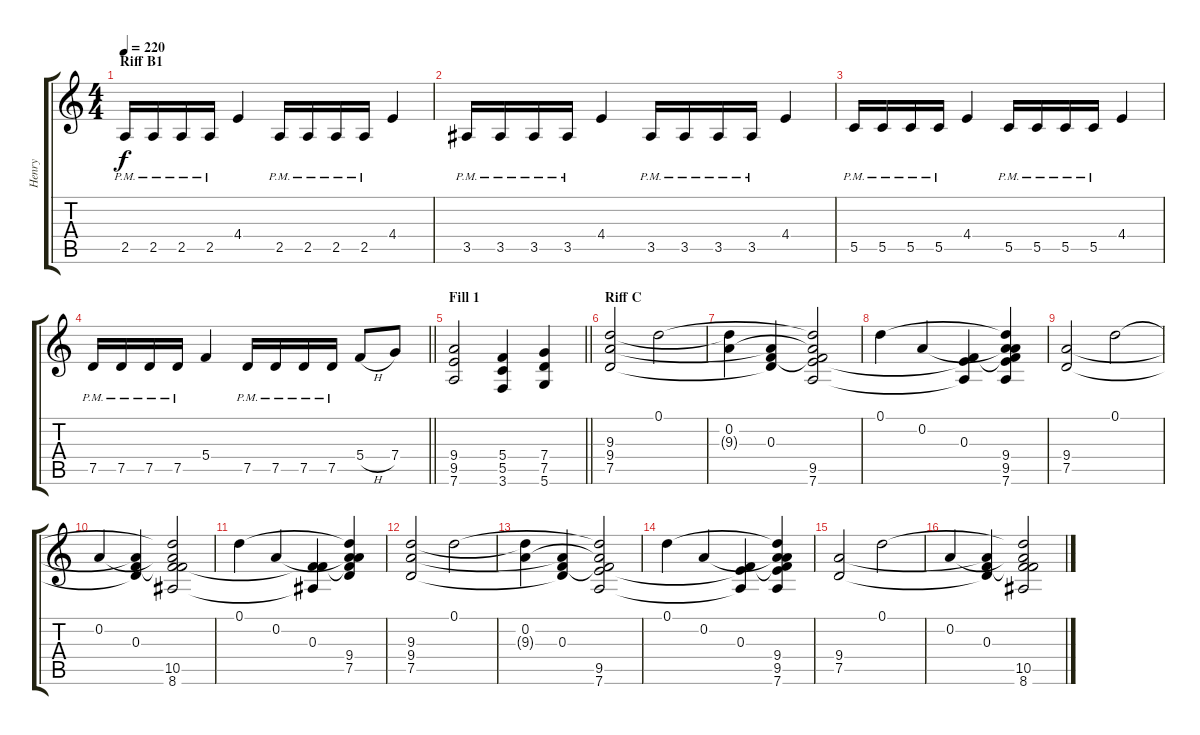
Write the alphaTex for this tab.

\track ("Henry" "Henry") {instrument distortionguitar}
\staff {score tabs}
\tuning (D4 A3 F3 C3 G2 D2) {hide}
\ts (4 4)
\section ("" "Riff B1")
\tempo 220
\clef g2
\ks c
2.5{pm}.16{dy f} 2.5{pm}.16 2.5{pm}.16 2.5{pm}.16 4.4.4 2.5{pm}.16 2.5{pm}.16 2.5{pm}.16 2.5{pm}.16 4.4.4 |
3.5{pm}.16 3.5{pm}.16 3.5{pm}.16 3.5{pm}.16 4.4.4 3.5{pm}.16 3.5{pm}.16 3.5{pm}.16 3.5{pm}.16 4.4.4 |
5.5{pm}.16 5.5{pm}.16 5.5{pm}.16 5.5{pm}.16 4.4.4 5.5{pm}.16 5.5{pm}.16 5.5{pm}.16 5.5{pm}.16 4.4.4 |
\barLineRight lightlight
7.5{pm}.16 7.5{pm}.16 7.5{pm}.16 7.5{pm}.16 5.4.4 7.5{pm}.16 7.5{pm}.16 7.5{pm}.16 7.5{pm}.16 5.4{h}.8 7.4.8 |
\section ("" "Fill 1")
\barLineRight lightlight
(9.4 9.5 7.6).2 (5.4 5.5 3.6).4 (7.4 7.5 5.6).4 |
\section ("" "Riff C")
(9.3 9.4 7.5).2 0.1.2 |
(0.2 9.3{t}).4 (0.3 9.4{t} 7.5{t}).4 (0.1{t} 0.2{t} 0.3{t} 9.5 7.6).2 |
0.1.4 0.2.4 (0.3 9.5{t} 7.6{t}).4 (0.1{t} 0.2{t} 0.3{t} 9.4 9.5 7.6).4 |
(9.4 7.5).2 0.1.2 |
0.2.4 (0.3 9.4{t} 7.5{t}).4 (0.1{t} 0.2{t} 0.3{t} 10.5 8.6).2 |
0.1.4 0.2.4 (0.3 10.5{t} 8.6{t}).4 (0.1{t} 0.2{t} 0.3{t} 9.4 7.5).4 |
(9.3 9.4 7.5).2 0.1.2 |
(0.2 9.3{t}).4 (0.3 9.4{t} 7.5{t}).4 (0.1{t} 0.2{t} 0.3{t} 9.5 7.6).2 |
0.1.4 0.2.4 (0.3 9.5{t} 7.6{t}).4 (0.1{t} 0.2{t} 0.3{t} 9.4 9.5 7.6).4 |
(9.4 7.5).2 0.1.2 |
0.2.4 (0.3 9.4{t} 7.5{t}).4 (0.1{t} 0.2{t} 0.3{t} 10.5 8.6).2
